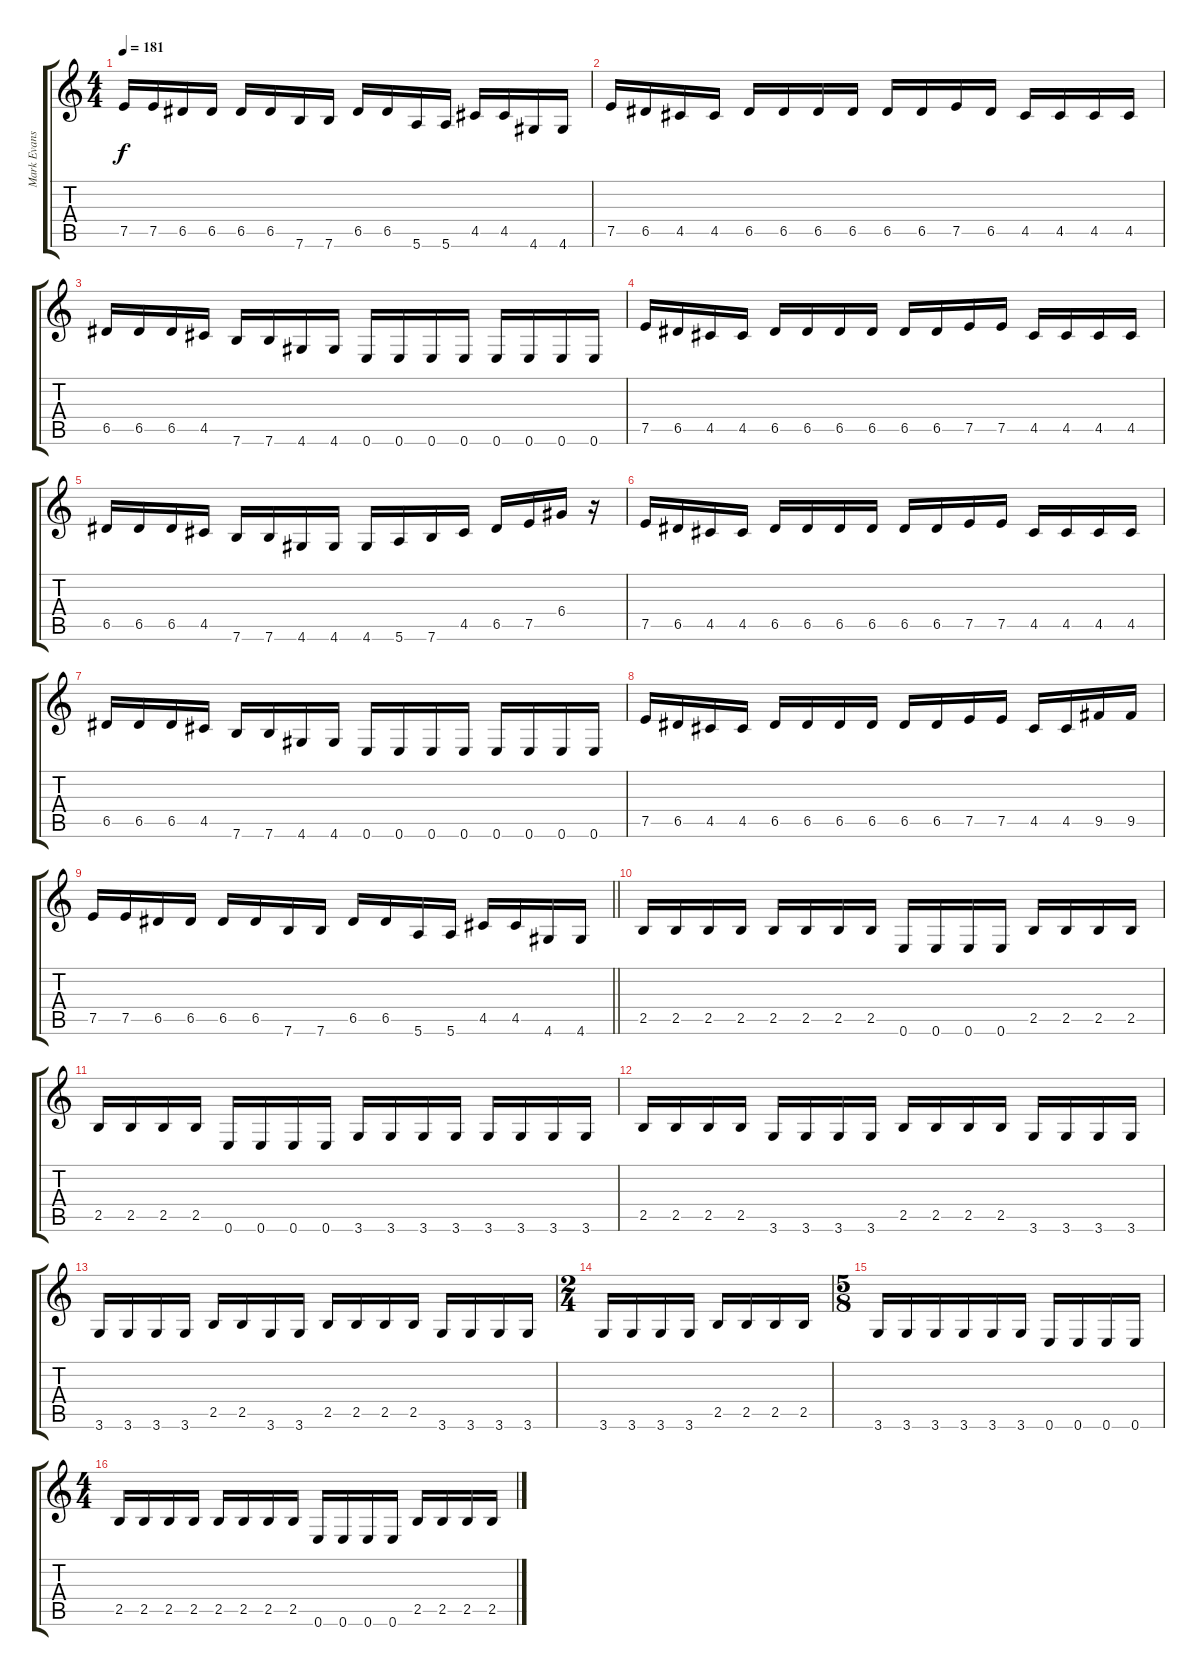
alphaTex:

\track ("Mark Evans" "Mark Evans") {instrument overdrivenguitar}
\staff {score tabs}
\tuning (E4 B3 G3 D3 A2 E2) {hide}
\ts (4 4)
\tempo 181
\clef g2
\ks c
7.5.16{dy f} 7.5.16 6.5.16 6.5.16 6.5.16 6.5.16 7.6.16 7.6.16 6.5.16 6.5.16 5.6.16 5.6.16 4.5.16 4.5.16 4.6.16 4.6.16 |
7.5.16 6.5.16 4.5.16 4.5.16 6.5.16 6.5.16 6.5.16 6.5.16 6.5.16 6.5.16 7.5.16 6.5.16 4.5.16 4.5.16 4.5.16 4.5.16 |
6.5.16 6.5.16 6.5.16 4.5.16 7.6.16 7.6.16 4.6.16 4.6.16 0.6.16 0.6.16 0.6.16 0.6.16 0.6.16 0.6.16 0.6.16 0.6.16 |
7.5.16 6.5.16 4.5.16 4.5.16 6.5.16 6.5.16 6.5.16 6.5.16 6.5.16 6.5.16 7.5.16 7.5.16 4.5.16 4.5.16 4.5.16 4.5.16 |
6.5.16 6.5.16 6.5.16 4.5.16 7.6.16 7.6.16 4.6.16 4.6.16 4.6.16 5.6.16 7.6.16 4.5.16 6.5.16 7.5.16 6.4.16 r.16 |
7.5.16 6.5.16 4.5.16 4.5.16 6.5.16 6.5.16 6.5.16 6.5.16 6.5.16 6.5.16 7.5.16 7.5.16 4.5.16 4.5.16 4.5.16 4.5.16 |
6.5.16 6.5.16 6.5.16 4.5.16 7.6.16 7.6.16 4.6.16 4.6.16 0.6.16 0.6.16 0.6.16 0.6.16 0.6.16 0.6.16 0.6.16 0.6.16 |
7.5.16 6.5.16 4.5.16 4.5.16 6.5.16 6.5.16 6.5.16 6.5.16 6.5.16 6.5.16 7.5.16 7.5.16 4.5.16 4.5.16 9.5.16 9.5.16 |
\barLineRight lightlight
7.5.16 7.5.16 6.5.16 6.5.16 6.5.16 6.5.16 7.6.16 7.6.16 6.5.16 6.5.16 5.6.16 5.6.16 4.5.16 4.5.16 4.6.16 4.6.16 |
2.5.16 2.5.16 2.5.16 2.5.16 2.5.16 2.5.16 2.5.16 2.5.16 0.6.16 0.6.16 0.6.16 0.6.16 2.5.16 2.5.16 2.5.16 2.5.16 |
2.5.16 2.5.16 2.5.16 2.5.16 0.6.16 0.6.16 0.6.16 0.6.16 3.6.16 3.6.16 3.6.16 3.6.16 3.6.16 3.6.16 3.6.16 3.6.16 |
2.5.16 2.5.16 2.5.16 2.5.16 3.6.16 3.6.16 3.6.16 3.6.16 2.5.16 2.5.16 2.5.16 2.5.16 3.6.16 3.6.16 3.6.16 3.6.16 |
3.6.16 3.6.16 3.6.16 3.6.16 2.5.16 2.5.16 3.6.16 3.6.16 2.5.16 2.5.16 2.5.16 2.5.16 3.6.16 3.6.16 3.6.16 3.6.16 |
\ts (2 4)
3.6.16 3.6.16 3.6.16 3.6.16 2.5.16 2.5.16 2.5.16 2.5.16 |
\ts (5 8)
3.6.16 3.6.16 3.6.16 3.6.16 3.6.16 3.6.16 0.6.16 0.6.16 0.6.16 0.6.16 |
\ts (4 4)
2.5.16 2.5.16 2.5.16 2.5.16 2.5.16 2.5.16 2.5.16 2.5.16 0.6.16 0.6.16 0.6.16 0.6.16 2.5.16 2.5.16 2.5.16 2.5.16
